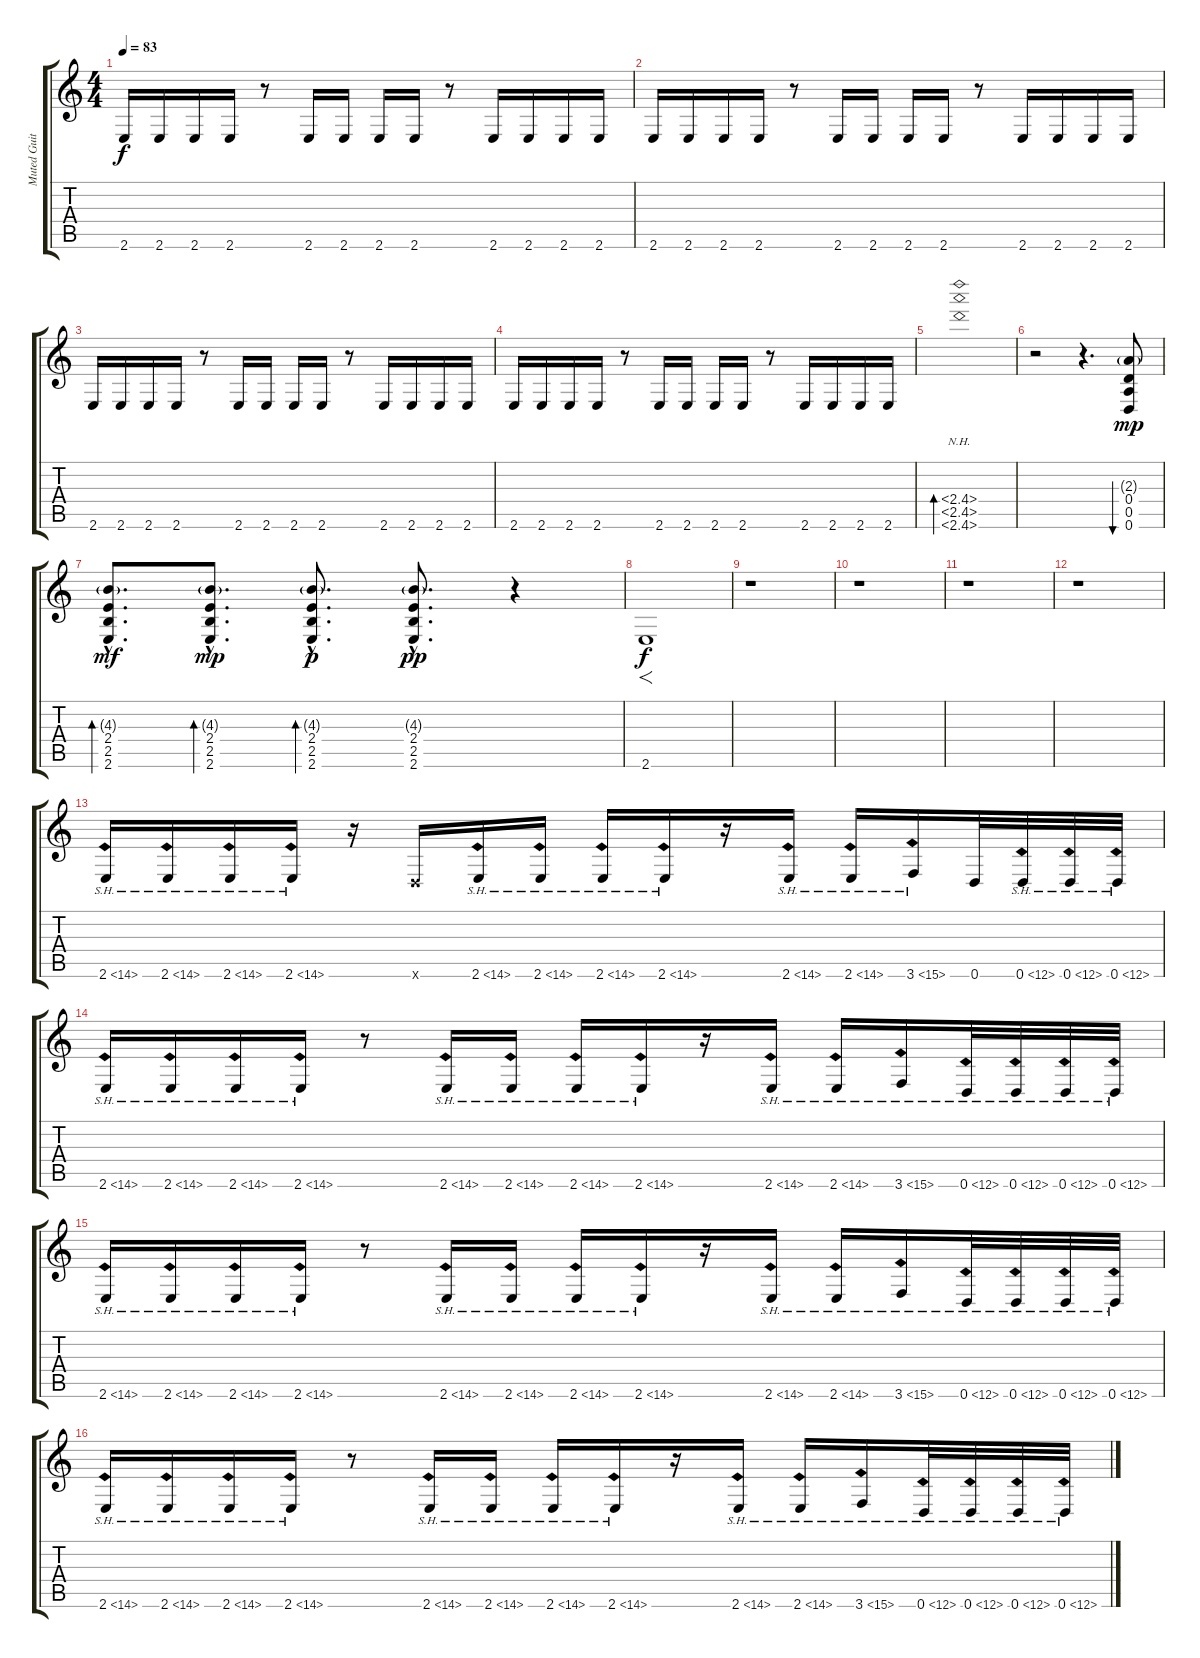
\track ("Muted Guitar" "Muted Guit") {instrument electricguitarmuted}
\staff {score tabs}
\tuning (E4 B3 G3 D3 A2 D2) {hide}
\ts (4 4)
\tempo 83
\clef g2
\ks c
2.6.16{dy f volume 7 instrument banjo} 2.6.16 2.6.16 2.6.16 r.8 2.6.16 2.6.16 2.6.16 2.6.16 r.8 2.6.16 2.6.16 2.6.16 2.6.16 |
2.6.16{volume 7 instrument banjo} 2.6.16 2.6.16 2.6.16 r.8 2.6.16 2.6.16 2.6.16 2.6.16 r.8 2.6.16 2.6.16 2.6.16 2.6.16 |
2.6.16{volume 7 instrument banjo} 2.6.16 2.6.16 2.6.16 r.8 2.6.16 2.6.16 2.6.16 2.6.16 r.8 2.6.16 2.6.16 2.6.16 2.6.16 |
2.6.16{volume 7 instrument banjo} 2.6.16 2.6.16 2.6.16 r.8 2.6.16 2.6.16 2.6.16 2.6.16 r.8 2.6.16 2.6.16 2.6.16 2.6.16 |
(2.4{nh} 2.5{nh} 2.6{nh}).1{bd 120 volume 5 instrument sitar} |
r.2 r.4{d} (2.3{g} 0.4 0.5 0.6).8{bu 120 dy mp} |
(4.3{g hac} 2.4{hac} 2.5{hac} 2.6{hac}).8{d bd 120 dy mf} (4.3{g hac} 2.4{hac} 2.5{hac} 2.6{hac}).8{d bd 30 dy mp} (4.3{g hac} 2.4{hac} 2.5{hac} 2.6{hac}).8{d bd 30 dy p} (4.3{g hac} 2.4{hac} 2.5{hac} 2.6{hac}).8{d dy pp} r.4 |
2.6.1{f dy f volume 10 instrument lead2sawtooth} |
r.1 |
r.1 |
r.1 |
r.1 |
2.6{sh 12}.16{volume 8 instrument electricguitarmuted} 2.6{sh 12}.16 2.6{sh 12}.16 2.6{sh 12}.16 r.16 0.6{x}.16 2.6{sh 12}.16 2.6{sh 12}.16 2.6{sh 12}.16 2.6{sh 12}.16 r.16 2.6{sh 12}.16 2.6{sh 12}.16 3.6{sh 12}.16 0.6.32 0.6{sh 12}.32 0.6{sh 12}.32 0.6{sh 12}.32 |
2.6{sh 12}.16 2.6{sh 12}.16 2.6{sh 12}.16 2.6{sh 12}.16 r.8 2.6{sh 12}.16 2.6{sh 12}.16 2.6{sh 12}.16 2.6{sh 12}.16 r.16 2.6{sh 12}.16 2.6{sh 12}.16 3.6{sh 12}.16 0.6{sh 12}.32 0.6{sh 12}.32 0.6{sh 12}.32 0.6{sh 12}.32 |
2.6{sh 12}.16 2.6{sh 12}.16 2.6{sh 12}.16 2.6{sh 12}.16 r.8 2.6{sh 12}.16 2.6{sh 12}.16 2.6{sh 12}.16 2.6{sh 12}.16 r.16 2.6{sh 12}.16 2.6{sh 12}.16 3.6{sh 12}.16 0.6{sh 12}.32 0.6{sh 12}.32 0.6{sh 12}.32 0.6{sh 12}.32 |
2.6{sh 12}.16 2.6{sh 12}.16 2.6{sh 12}.16 2.6{sh 12}.16 r.8 2.6{sh 12}.16 2.6{sh 12}.16 2.6{sh 12}.16 2.6{sh 12}.16 r.16 2.6{sh 12}.16 2.6{sh 12}.16 3.6{sh 12}.16 0.6{sh 12}.32 0.6{sh 12}.32 0.6{sh 12}.32 0.6{sh 12}.32
